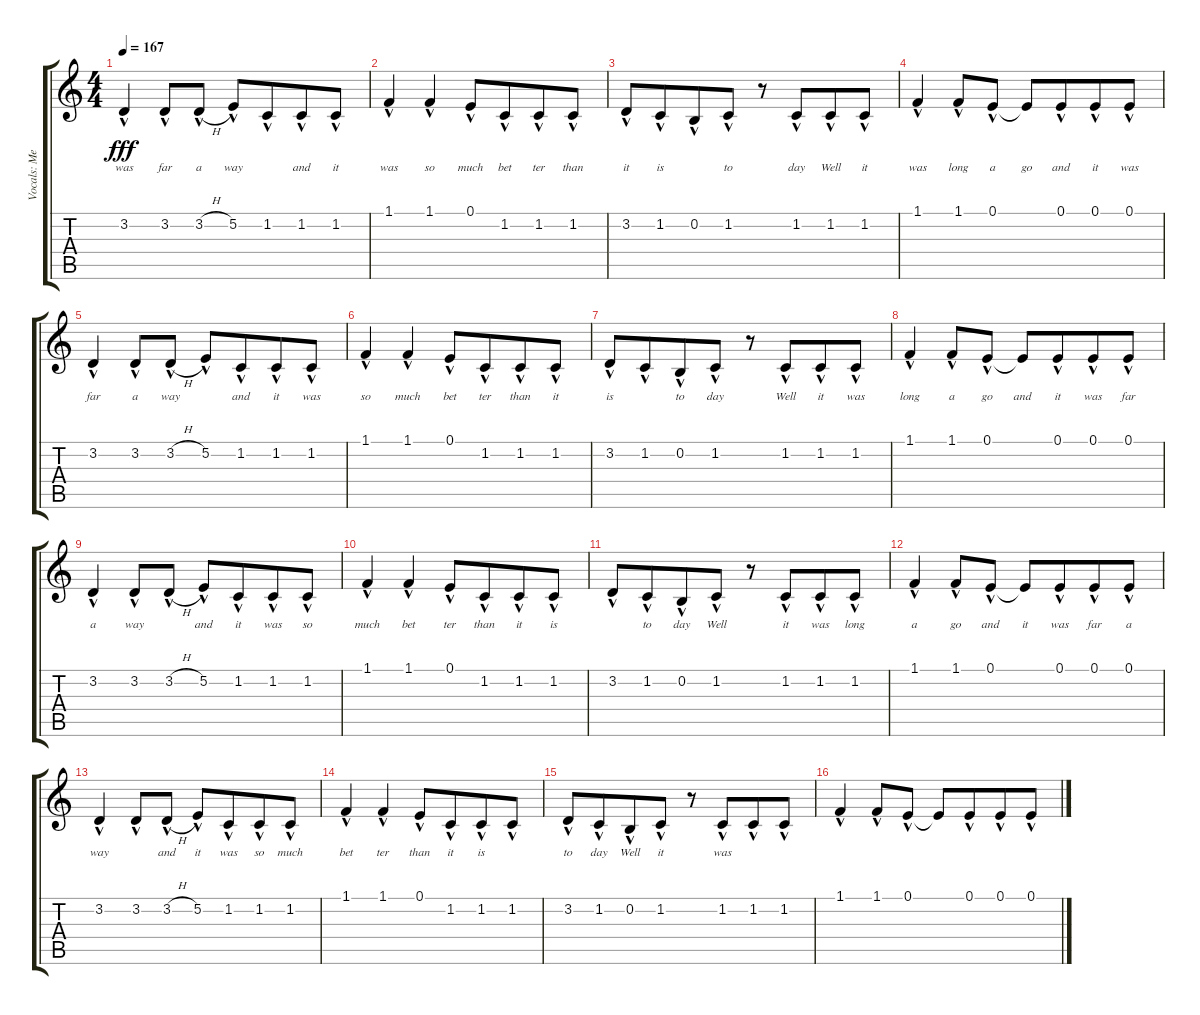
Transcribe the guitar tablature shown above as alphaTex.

\track ("Vocals: Meatloaf" "Vocals: Me") {instrument lead2sawtooth}
\staff {score tabs}
\tuning (E4 B3 G3 D3 A2 E2) {hide}
\ts (4 4)
\tempo 167
\clef g2
\ks c
3.2{hac}.4{lyrics (0 "was") lyrics (1 "") lyrics (2 "") lyrics (3 "") lyrics (4 "") dy fff} 3.2{hac}.8{lyrics (0 "far") lyrics (1 "") lyrics (2 "") lyrics (3 "") lyrics (4 "")} 3.2{h hac}.8{lyrics (0 "a") lyrics (1 "") lyrics (2 "") lyrics (3 "") lyrics (4 "")} 5.2{hac}.8{lyrics (0 "way") lyrics (1 "") lyrics (2 "") lyrics (3 "") lyrics (4 "")} 1.2{hac}.8{lyrics (0 "") lyrics (1 "") lyrics (2 "") lyrics (3 "") lyrics (4 "") beam merge} 1.2{hac}.8{lyrics (0 "and") lyrics (1 "") lyrics (2 "") lyrics (3 "") lyrics (4 "")} 1.2{hac}.8{lyrics (0 "it") lyrics (1 "") lyrics (2 "") lyrics (3 "") lyrics (4 "")} |
1.1{hac}.4{lyrics (0 "was") lyrics (1 "") lyrics (2 "") lyrics (3 "") lyrics (4 "")} 1.1{hac}.4{lyrics (0 "so") lyrics (1 "") lyrics (2 "") lyrics (3 "") lyrics (4 "")} 0.1{hac}.8{lyrics (0 "much") lyrics (1 "") lyrics (2 "") lyrics (3 "") lyrics (4 "")} 1.2{hac}.8{lyrics (0 "bet") lyrics (1 "") lyrics (2 "") lyrics (3 "") lyrics (4 "") beam merge} 1.2{hac}.8{lyrics (0 "ter") lyrics (1 "") lyrics (2 "") lyrics (3 "") lyrics (4 "")} 1.2{hac}.8{lyrics (0 "than") lyrics (1 "") lyrics (2 "") lyrics (3 "") lyrics (4 "")} |
3.2{hac}.8{lyrics (0 "it") lyrics (1 "") lyrics (2 "") lyrics (3 "") lyrics (4 "")} 1.2{hac}.8{lyrics (0 "is") lyrics (1 "") lyrics (2 "") lyrics (3 "") lyrics (4 "") beam merge} 0.2{hac}.8{lyrics (0 "") lyrics (1 "") lyrics (2 "") lyrics (3 "") lyrics (4 "")} 1.2{hac}.8{lyrics (0 "to") lyrics (1 "") lyrics (2 "") lyrics (3 "") lyrics (4 "")} r.8{beam merge} 1.2{hac}.8{lyrics (0 "day") lyrics (1 "") lyrics (2 "") lyrics (3 "") lyrics (4 "") beam merge} 1.2{hac}.8{lyrics (0 "Well") lyrics (1 "") lyrics (2 "") lyrics (3 "") lyrics (4 "")} 1.2{hac}.8{lyrics (0 "it") lyrics (1 "") lyrics (2 "") lyrics (3 "") lyrics (4 "")} |
1.1{hac}.4{lyrics (0 "was") lyrics (1 "") lyrics (2 "") lyrics (3 "") lyrics (4 "")} 1.1{hac}.8{lyrics (0 "long") lyrics (1 "") lyrics (2 "") lyrics (3 "") lyrics (4 "")} 0.1{hac}.8{lyrics (0 "a") lyrics (1 "") lyrics (2 "") lyrics (3 "") lyrics (4 "")} 0.1{t}.8{lyrics (0 "go") lyrics (1 "") lyrics (2 "") lyrics (3 "") lyrics (4 "")} 0.1{hac}.8{lyrics (0 "and") lyrics (1 "") lyrics (2 "") lyrics (3 "") lyrics (4 "") beam merge} 0.1{hac}.8{lyrics (0 "it") lyrics (1 "") lyrics (2 "") lyrics (3 "") lyrics (4 "")} 0.1{hac}.8{lyrics (0 "was") lyrics (1 "") lyrics (2 "") lyrics (3 "") lyrics (4 "")} |
3.2{hac}.4{lyrics (0 "far") lyrics (1 "") lyrics (2 "") lyrics (3 "") lyrics (4 "")} 3.2{hac}.8{lyrics (0 "a") lyrics (1 "") lyrics (2 "") lyrics (3 "") lyrics (4 "")} 3.2{h hac}.8{lyrics (0 "way") lyrics (1 "") lyrics (2 "") lyrics (3 "") lyrics (4 "")} 5.2{hac}.8{lyrics (0 "") lyrics (1 "") lyrics (2 "") lyrics (3 "") lyrics (4 "")} 1.2{hac}.8{lyrics (0 "and") lyrics (1 "") lyrics (2 "") lyrics (3 "") lyrics (4 "") beam merge} 1.2{hac}.8{lyrics (0 "it") lyrics (1 "") lyrics (2 "") lyrics (3 "") lyrics (4 "")} 1.2{hac}.8{lyrics (0 "was") lyrics (1 "") lyrics (2 "") lyrics (3 "") lyrics (4 "")} |
1.1{hac}.4{lyrics (0 "so") lyrics (1 "") lyrics (2 "") lyrics (3 "") lyrics (4 "")} 1.1{hac}.4{lyrics (0 "much") lyrics (1 "") lyrics (2 "") lyrics (3 "") lyrics (4 "")} 0.1{hac}.8{lyrics (0 "bet") lyrics (1 "") lyrics (2 "") lyrics (3 "") lyrics (4 "")} 1.2{hac}.8{lyrics (0 "ter") lyrics (1 "") lyrics (2 "") lyrics (3 "") lyrics (4 "") beam merge} 1.2{hac}.8{lyrics (0 "than") lyrics (1 "") lyrics (2 "") lyrics (3 "") lyrics (4 "")} 1.2{hac}.8{lyrics (0 "it") lyrics (1 "") lyrics (2 "") lyrics (3 "") lyrics (4 "")} |
3.2{hac}.8{lyrics (0 "is") lyrics (1 "") lyrics (2 "") lyrics (3 "") lyrics (4 "")} 1.2{hac}.8{lyrics (0 "") lyrics (1 "") lyrics (2 "") lyrics (3 "") lyrics (4 "") beam merge} 0.2{hac}.8{lyrics (0 "to") lyrics (1 "") lyrics (2 "") lyrics (3 "") lyrics (4 "")} 1.2{hac}.8{lyrics (0 "day") lyrics (1 "") lyrics (2 "") lyrics (3 "") lyrics (4 "")} r.8{beam merge} 1.2{hac}.8{lyrics (0 "Well") lyrics (1 "") lyrics (2 "") lyrics (3 "") lyrics (4 "") beam merge} 1.2{hac}.8{lyrics (0 "it") lyrics (1 "") lyrics (2 "") lyrics (3 "") lyrics (4 "")} 1.2{hac}.8{lyrics (0 "was") lyrics (1 "") lyrics (2 "") lyrics (3 "") lyrics (4 "")} |
1.1{hac}.4{lyrics (0 "long") lyrics (1 "") lyrics (2 "") lyrics (3 "") lyrics (4 "")} 1.1{hac}.8{lyrics (0 "a") lyrics (1 "") lyrics (2 "") lyrics (3 "") lyrics (4 "")} 0.1{hac}.8{lyrics (0 "go") lyrics (1 "") lyrics (2 "") lyrics (3 "") lyrics (4 "")} 0.1{t}.8{lyrics (0 "and") lyrics (1 "") lyrics (2 "") lyrics (3 "") lyrics (4 "")} 0.1{hac}.8{lyrics (0 "it") lyrics (1 "") lyrics (2 "") lyrics (3 "") lyrics (4 "") beam merge} 0.1{hac}.8{lyrics (0 "was") lyrics (1 "") lyrics (2 "") lyrics (3 "") lyrics (4 "")} 0.1{hac}.8{lyrics (0 "far") lyrics (1 "") lyrics (2 "") lyrics (3 "") lyrics (4 "")} |
3.2{hac}.4{lyrics (0 "a") lyrics (1 "") lyrics (2 "") lyrics (3 "") lyrics (4 "")} 3.2{hac}.8{lyrics (0 "way") lyrics (1 "") lyrics (2 "") lyrics (3 "") lyrics (4 "")} 3.2{h hac}.8{lyrics (0 "") lyrics (1 "") lyrics (2 "") lyrics (3 "") lyrics (4 "")} 5.2{hac}.8{lyrics (0 "and") lyrics (1 "") lyrics (2 "") lyrics (3 "") lyrics (4 "")} 1.2{hac}.8{lyrics (0 "it") lyrics (1 "") lyrics (2 "") lyrics (3 "") lyrics (4 "") beam merge} 1.2{hac}.8{lyrics (0 "was") lyrics (1 "") lyrics (2 "") lyrics (3 "") lyrics (4 "")} 1.2{hac}.8{lyrics (0 "so") lyrics (1 "") lyrics (2 "") lyrics (3 "") lyrics (4 "")} |
1.1{hac}.4{lyrics (0 "much") lyrics (1 "") lyrics (2 "") lyrics (3 "") lyrics (4 "")} 1.1{hac}.4{lyrics (0 "bet") lyrics (1 "") lyrics (2 "") lyrics (3 "") lyrics (4 "")} 0.1{hac}.8{lyrics (0 "ter") lyrics (1 "") lyrics (2 "") lyrics (3 "") lyrics (4 "")} 1.2{hac}.8{lyrics (0 "than") lyrics (1 "") lyrics (2 "") lyrics (3 "") lyrics (4 "") beam merge} 1.2{hac}.8{lyrics (0 "it") lyrics (1 "") lyrics (2 "") lyrics (3 "") lyrics (4 "")} 1.2{hac}.8{lyrics (0 "is") lyrics (1 "") lyrics (2 "") lyrics (3 "") lyrics (4 "")} |
3.2{hac}.8{lyrics (0 "") lyrics (1 "") lyrics (2 "") lyrics (3 "") lyrics (4 "")} 1.2{hac}.8{lyrics (0 "to") lyrics (1 "") lyrics (2 "") lyrics (3 "") lyrics (4 "") beam merge} 0.2{hac}.8{lyrics (0 "day") lyrics (1 "") lyrics (2 "") lyrics (3 "") lyrics (4 "")} 1.2{hac}.8{lyrics (0 "Well") lyrics (1 "") lyrics (2 "") lyrics (3 "") lyrics (4 "")} r.8{beam merge} 1.2{hac}.8{lyrics (0 "it") lyrics (1 "") lyrics (2 "") lyrics (3 "") lyrics (4 "") beam merge} 1.2{hac}.8{lyrics (0 "was") lyrics (1 "") lyrics (2 "") lyrics (3 "") lyrics (4 "")} 1.2{hac}.8{lyrics (0 "long") lyrics (1 "") lyrics (2 "") lyrics (3 "") lyrics (4 "")} |
1.1{hac}.4{lyrics (0 "a") lyrics (1 "") lyrics (2 "") lyrics (3 "") lyrics (4 "") volume 13} 1.1{hac}.8{lyrics (0 "go") lyrics (1 "") lyrics (2 "") lyrics (3 "") lyrics (4 "")} 0.1{hac}.8{lyrics (0 "and") lyrics (1 "") lyrics (2 "") lyrics (3 "") lyrics (4 "")} 0.1{t}.8{lyrics (0 "it") lyrics (1 "") lyrics (2 "") lyrics (3 "") lyrics (4 "")} 0.1{hac}.8{lyrics (0 "was") lyrics (1 "") lyrics (2 "") lyrics (3 "") lyrics (4 "") beam merge} 0.1{hac}.8{lyrics (0 "far") lyrics (1 "") lyrics (2 "") lyrics (3 "") lyrics (4 "")} 0.1{hac}.8{lyrics (0 "a") lyrics (1 "") lyrics (2 "") lyrics (3 "") lyrics (4 "")} |
3.2{hac}.4{lyrics (0 "way") lyrics (1 "") lyrics (2 "") lyrics (3 "") lyrics (4 "")} 3.2{hac}.8{lyrics (0 "") lyrics (1 "") lyrics (2 "") lyrics (3 "") lyrics (4 "")} 3.2{h hac}.8{lyrics (0 "and") lyrics (1 "") lyrics (2 "") lyrics (3 "") lyrics (4 "")} 5.2{hac}.8{lyrics (0 "it") lyrics (1 "") lyrics (2 "") lyrics (3 "") lyrics (4 "")} 1.2{hac}.8{lyrics (0 "was") lyrics (1 "") lyrics (2 "") lyrics (3 "") lyrics (4 "") beam merge} 1.2{hac}.8{lyrics (0 "so") lyrics (1 "") lyrics (2 "") lyrics (3 "") lyrics (4 "")} 1.2{hac}.8{lyrics (0 "much") lyrics (1 "") lyrics (2 "") lyrics (3 "") lyrics (4 "")} |
1.1{hac}.4{lyrics (0 "bet") lyrics (1 "") lyrics (2 "") lyrics (3 "") lyrics (4 "")} 1.1{hac}.4{lyrics (0 "ter") lyrics (1 "") lyrics (2 "") lyrics (3 "") lyrics (4 "")} 0.1{hac}.8{lyrics (0 "than") lyrics (1 "") lyrics (2 "") lyrics (3 "") lyrics (4 "")} 1.2{hac}.8{lyrics (0 "it") lyrics (1 "") lyrics (2 "") lyrics (3 "") lyrics (4 "") beam merge} 1.2{hac}.8{lyrics (0 "is") lyrics (1 "") lyrics (2 "") lyrics (3 "") lyrics (4 "")} 1.2{hac}.8{lyrics (0 "") lyrics (1 "") lyrics (2 "") lyrics (3 "") lyrics (4 "")} |
3.2{hac}.8{lyrics (0 "to") lyrics (1 "") lyrics (2 "") lyrics (3 "") lyrics (4 "")} 1.2{hac}.8{lyrics (0 "day") lyrics (1 "") lyrics (2 "") lyrics (3 "") lyrics (4 "") beam merge} 0.2{hac}.8{lyrics (0 "Well") lyrics (1 "") lyrics (2 "") lyrics (3 "") lyrics (4 "")} 1.2{hac}.8{lyrics (0 "it") lyrics (1 "") lyrics (2 "") lyrics (3 "") lyrics (4 "")} r.8{beam merge} 1.2{hac}.8{lyrics (0 "was") lyrics (1 "") lyrics (2 "") lyrics (3 "") lyrics (4 "") beam merge} 1.2{hac}.8 1.2{hac}.8 |
1.1{hac}.4{volume 10} 1.1{hac}.8 0.1{hac}.8 0.1{t}.8 0.1{hac}.8{beam merge} 0.1{hac}.8 0.1{hac}.8
